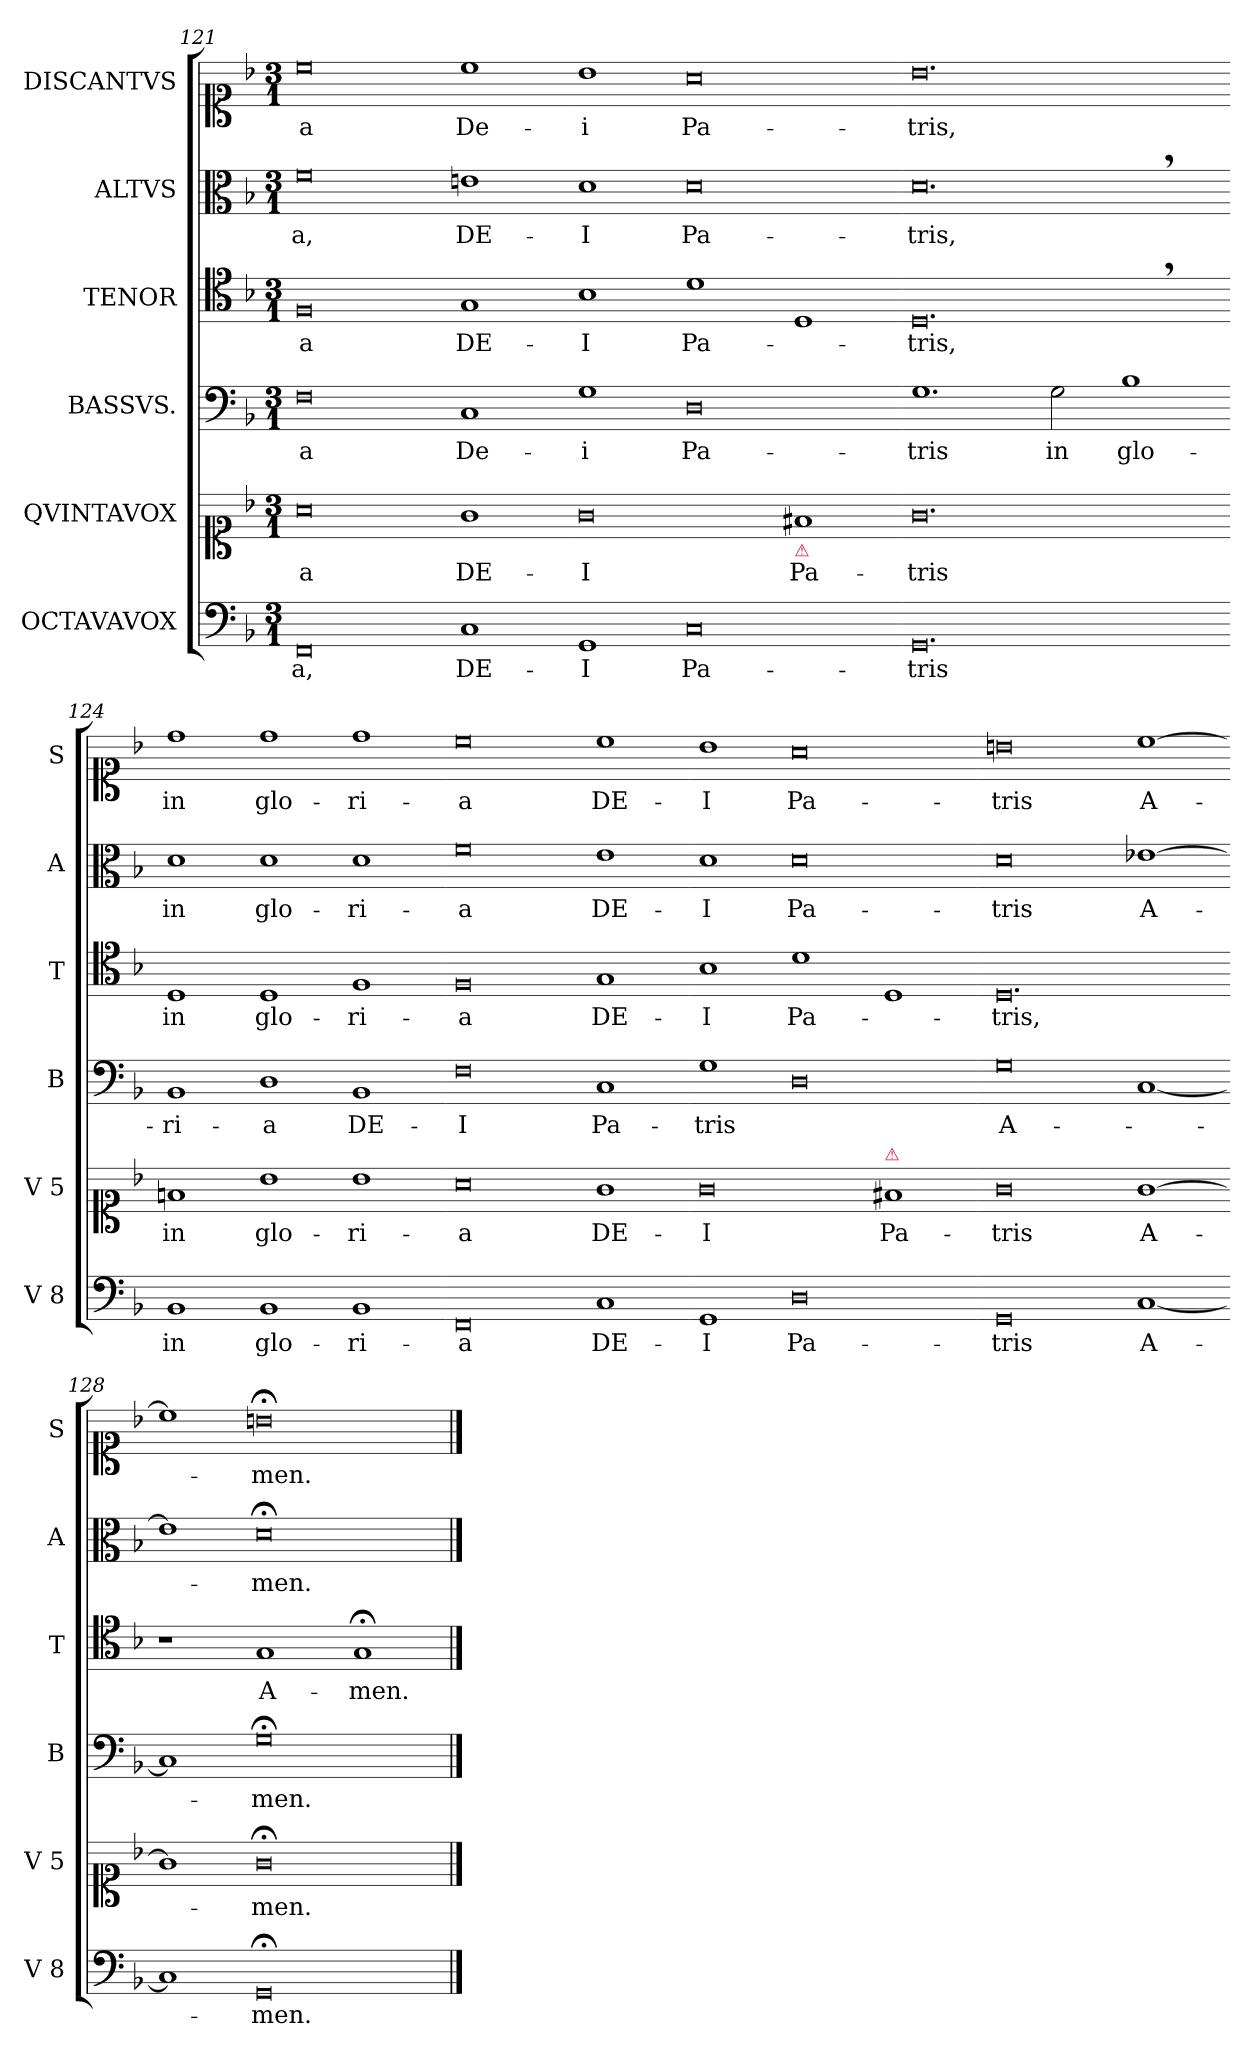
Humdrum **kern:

**kern	**text	**kern	**text	**kern	**text	**kern	**text	**kern	**text	**kern	**text
*part6	*part6	*part5	*part5	*part4	*part4	*part3	*part3	*part2	*part2	*part1	*part1
*staff6	*staff6	*staff5	*staff5	*staff4	*staff4	*staff3	*staff3	*staff2	*staff2	*staff1	*staff1
*I"OCTAVAVOX	*	*I"QVINTAVOX	*	*I"BASSVS.	*	*I"TENOR	*	*I"ALTVS	*	*I"DISCANTVS	*
*I'V 8	*	*I'V 5	*	*I'B	*	*I'T	*	*I'A	*	*I'S	*
*clefF4	*	*clefC1	*	*clefF4	*	*clefC4	*	*clefC3	*	*clefC1	*
*k[b-]	*	*k[b-]	*	*k[b-]	*	*k[b-]	*	*k[b-]	*	*k[b-]	*
*M3/1	*	*M3/1	*	*M3/1	*	*M3/1	*	*M3/1	*	*M3/1	*
=121	=121	=121	=121	=121	=121	=121	=121	=121	=121	=121	=121
!	!	!	!LO:LY:i	!	!LO:LY:i	!	!	!	!LO:LY:i	!	!LO:LY:i
0FF	-a,	0a	-a	0F	-a	0F	-a	0f	-a,	0cc	-a
!	!	!	!LO:LY:i	!	!	!	!	!	!	!	!
1C	DE-	1g	DE-	1C	De-	1G	DE-	1en	DE-	1cc	De-
=122-	=122-	=122-	=122-	=122-	=122-	=122-	=122-	=122-	=122-	=122-	=122-
!	!	!	!LO:LY:i	!	!	!	!	!	!	!	!
1GG	-I	0g	-I	1G	-i	1B-	-I	1d	-I	1b-	-i
0C	Pa-	.	.	0D	Pa-	1d	Pa-	0d	Pa-	0a	Pa-
!	!	!LO:TX:b:color=crimson:t=⚠	!	!	!	!	!	!	!	!	!
!	!	!	!LO:LY:i	!	!	!	!	!	!	!	!
.	.	1f#X	Pa-	.	.	1D	.	.	.	.	.
=123-	=123-	=123-	=123-	=123-	=123-	=123-	=123-	=123-	=123-	=123-	=123-
!	!	!	!LO:LY:i	!	!	!	!	!	!	!	!
0.GG	-tris	0.g	-tris	1.G	-tris	0.D,<	-tris,	0.d,	-tris,	0.b-	-tris,
.	.	.	.	2G\	in	.	.	.	.	.	.
.	.	.	.	1B-	glo-	.	.	.	.	.	.
=124-	=124-	=124-	=124-	=124-	=124-	=124-	=124-	=124-	=124-	=124-	=124-
!	!LO:LY:i	!	!	!	!	!	!LO:LY:i	!	!	!	!
1BB-	in	1fn	in	1BB-	-ri-	1D	in	1d	in	1dd	in
!	!LO:LY:i	!	!	!	!	!	!LO:LY:i	!	!	!	!
1BB-	glo-	1b-	glo-	1D	-a	1D	glo-	1d	glo-	1dd	glo-
!	!LO:LY:i	!	!	!	!	!	!LO:LY:i	!	!	!	!
1BB-	-ri-	1b-	-ri-	1BB-	DE-	1F	-ri-	1d	-ri-	1dd	-ri-
=125-	=125-	=125-	=125-	=125-	=125-	=125-	=125-	=125-	=125-	=125-	=125-
!	!LO:LY:i	!	!	!	!	!	!LO:LY:i	!	!	!	!
0FF	-a	0a	-a	0F	-I	0F	-a	0f	-a	0cc	-a
!	!LO:LY:i	!	!	!	!	!	!LO:LY:i	!	!	!	!
1C	DE-	1g	DE-	1C	Pa-	1G	DE-	1e	DE-	1cc	DE-
=126-	=126-	=126-	=126-	=126-	=126-	=126-	=126-	=126-	=126-	=126-	=126-
!	!LO:LY:i	!	!	!	!	!	!LO:LY:i	!	!	!	!
1GG	-I	0g	-I	1G	-tris	1B-	-I	1d	-I	1b-	-I
!	!LO:LY:i	!	!	!	!	!	!LO:LY:i	!	!	!	!
0D	Pa-	.	.	0D	.	1d	Pa-	0d	Pa-	0a	Pa-
!	!	!LO:TX:a:color=crimson:t=⚠	!	!	!	!	!	!	!	!	!
.	.	1f#X	Pa-	.	.	1D	.	.	.	.	.
=127-	=127-	=127-	=127-	=127-	=127-	=127-	=127-	=127-	=127-	=127-	=127-
!	!LO:LY:i	!	!	!	!	!	!LO:LY:i	!	!	!	!
0GG	-tris	0g	-tris	0G	A-	0.D	-tris,	0d	-tris	0bn	-tris
[1C	A-	[1g	A-	[1C	.	.	.	[1e-X	A-	[1cc	A-
=128-	=128-	=128-	=128-	=128-	=128-	=128-	=128-	=128-	=128-	=128-	=128-
1C]	.	1g]	.	1C]	.	1r	.	1e-]	.	1cc]	.
0GG;<;	-men.	0g;<;	-men.	0G;<;	-men.	1G	A-	0d;<;	-men.	0bn;<;	-men.
.	.	.	.	.	.	1G;<;	-men.	.	.	.	.
==	==	==	==	==	==	==	==	==	==	==	==
*-	*-	*-	*-	*-	*-	*-	*-	*-	*-	*-	*-
